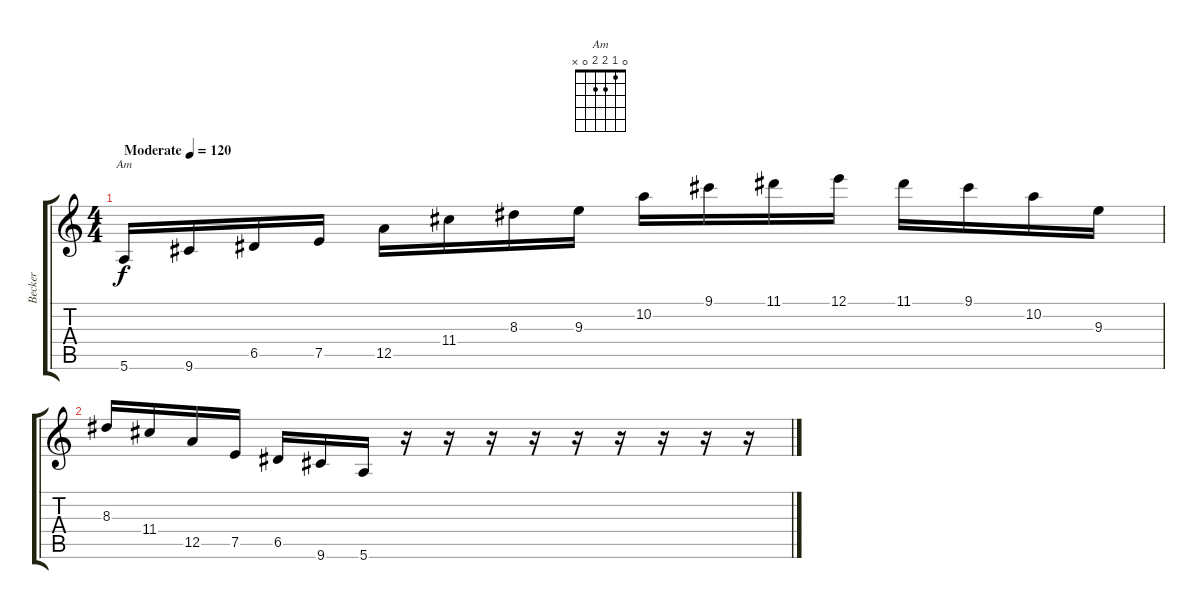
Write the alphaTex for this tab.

\track ("Becker" "Becker") {instrument acousticguitarsteel}
\staff {score tabs}
\tuning (E4 B3 G3 D3 A2 E2) {hide}
\chord ("Am" 0 1 2 2 0 x)
\ts (4 4)
\tempo (120 "Moderate")
\clef g2
\ks c
5.6.16{ch "Am" dy f instrument acousticguitarsteel} 9.6.16 6.5.16 7.5.16 12.5.16 11.4.16 8.3.16 9.3.16 10.2.16 9.1.16 11.1.16 12.1.16 11.1.16 9.1.16 10.2.16 9.3.16 |
8.3.16 11.4.16 12.5.16 7.5.16 6.5.16 9.6.16 5.6.16 r.16 r.16 r.16 r.16 r.16 r.16 r.16 r.16 r.16
